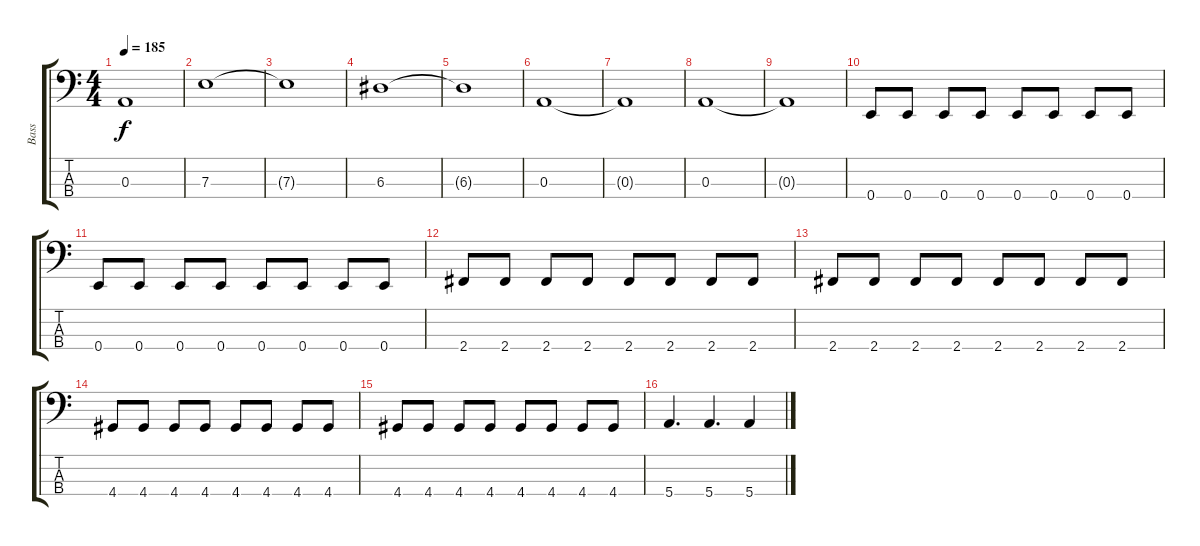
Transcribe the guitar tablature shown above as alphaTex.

\track ("Bass" "Bass") {instrument electricbasspick}
\staff {score tabs}
\tuning (G2 D2 A1 E1) {hide}
\ts (4 4)
\tempo 185
\clef f4
\ks c
0.3{t}.1{dy f} |
7.3.1 |
7.3{t}.1 |
6.3.1 |
6.3{t}.1 |
0.3.1 |
0.3{t}.1 |
0.3.1 |
0.3{t}.1 |
0.4.8 0.4.8 0.4.8 0.4.8 0.4.8 0.4.8 0.4.8 0.4.8 |
0.4.8 0.4.8 0.4.8 0.4.8 0.4.8 0.4.8 0.4.8 0.4.8 |
2.4.8 2.4.8 2.4.8 2.4.8 2.4.8 2.4.8 2.4.8 2.4.8 |
2.4.8 2.4.8 2.4.8 2.4.8 2.4.8 2.4.8 2.4.8 2.4.8 |
4.4.8 4.4.8 4.4.8 4.4.8 4.4.8 4.4.8 4.4.8 4.4.8 |
4.4.8 4.4.8 4.4.8 4.4.8 4.4.8 4.4.8 4.4.8 4.4.8 |
5.4.4{d} 5.4.4{d} 5.4.4
